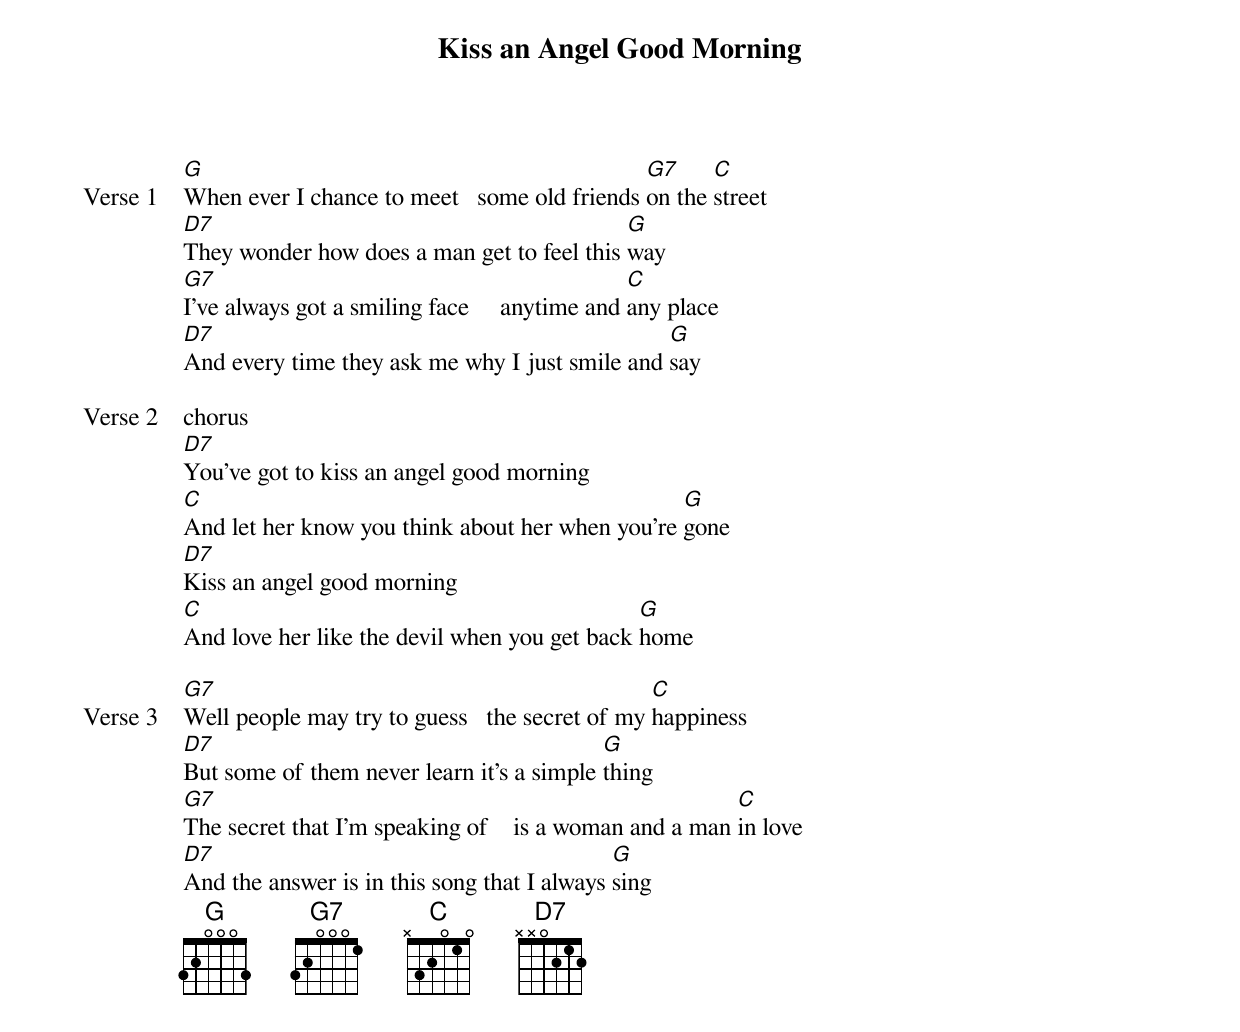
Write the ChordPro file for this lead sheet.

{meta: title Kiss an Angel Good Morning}
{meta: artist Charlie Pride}
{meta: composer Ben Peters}

{start_of_verse: Verse 1}
[G]When ever I chance to meet   some old friends [G7]on the [C]street
[D7]They wonder how does a man get to feel this [G]way
[G7]I've always got a smiling face     anytime and [C]any place
[D7]And every time they ask me why I just smile and [G]say
{end_of_verse}

{start_of_verse: Verse 2}
chorus
[D7]You've got to kiss an angel good morning
[C]And let her know you think about her when you're [G]gone
[D7]Kiss an angel good morning
[C]And love her like the devil when you get back [G]home
{end_of_verse}

{start_of_verse: Verse 3}
[G7]Well people may try to guess   the secret of my [C]happiness
[D7]But some of them never learn it's a simple [G]thing
[G7]The secret that I'm speaking of    is a woman and a man [C]in love
[D7]And the answer is in this song that I always [G]sing
{end_of_verse}
